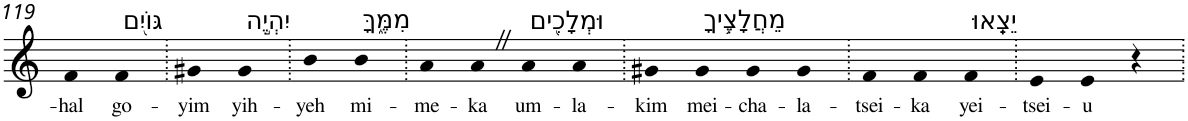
**kern	**text
*part1	*part1
*staff1	*staff1
*I"Piano	*
*I'Pno	*
!!LO:PB:g=z
*clefG2	*
*k[]	*
=119	=119
!	!LO:LY:b
4f	-hal
!LO:TX:a:t=גּוֹיִ֖ם	!
!	!LO:LY:b
4f	go-
=120.	=120.
!	!LO:LY:b
4g#X	-yim
!LO:TX:a:t=יִהְיֶ֣ה	!
!	!LO:LY:b
4g#	yih-
=121.	=121.
!	!LO:LY:b
4b	-yeh
!LO:TX:a:t=מִמֶּ֑ךָּ	!
!	!LO:LY:b
4b	mi-
=122.	=122.
!	!LO:LY:b
4a	-me-
!	!LO:LY:b
4aZ	-ka
!LO:TX:a:t=וּמְלָכִ֖ים	!
!	!LO:LY:b
4a	um-
!	!LO:LY:b
4a	-la-
=123.	=123.
!	!LO:LY:b
4g#X	-kim
!LO:TX:a:t=מֵחֲלָצֶ֥יךָ	!
!	!LO:LY:b
4g#	mei-
!	!LO:LY:b
4g#	-cha-
!	!LO:LY:b
4g#	-la-
=124.	=124.
!	!LO:LY:b
4f	-tsei-
!	!LO:LY:b
4f	-ka
!LO:TX:a:t=יֵצֵֽאוּ	!
!	!LO:LY:b
4f	yei-
=125.	=125.
!	!LO:LY:b
4e	-tsei-
!	!LO:LY:b
4e	-u
4r	.
=.	=.
*-	*-
